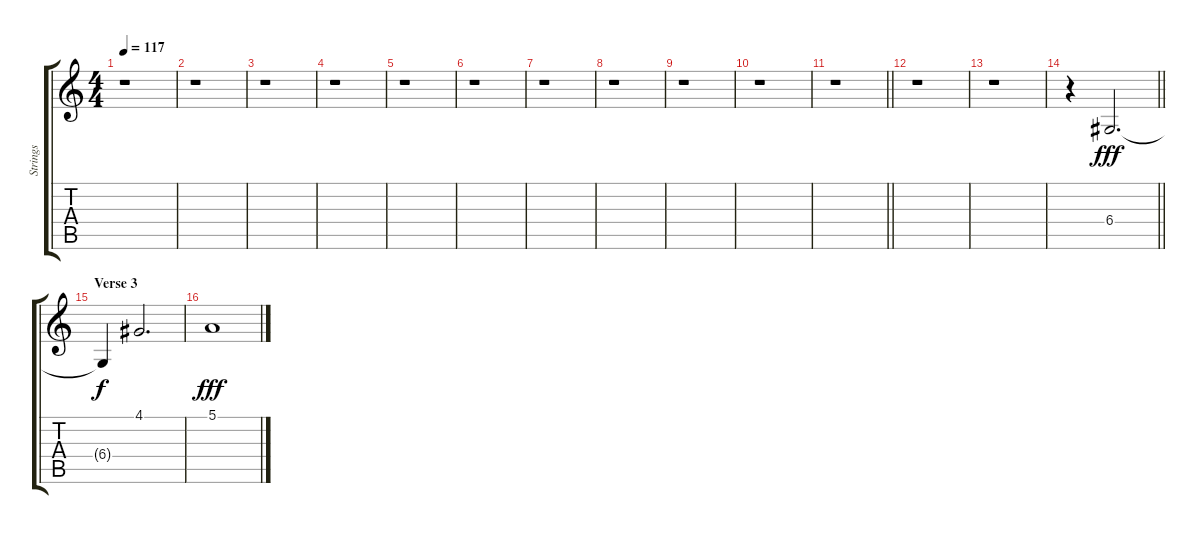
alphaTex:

\track ("Strings" "Strings") {instrument stringensemble1}
\staff {score tabs}
\tuning (E4 B3 G3 D3 A2 E2) {hide}
\ts (4 4)
\tempo 117
\clef g2
\ks c
r.1{dy fff} |
r.1 |
r.1 |
r.1 |
r.1 |
r.1 |
r.1 |
r.1 |
r.1 |
r.1 |
\barLineRight lightlight
r.1 |
r.1 |
r.1 |
\barLineRight lightlight
r.4 6.4.2{d} |
\section ("" "Verse 3")
6.4{t}.4{dy f} 4.1.2{d} |
5.1.1{dy fff}
